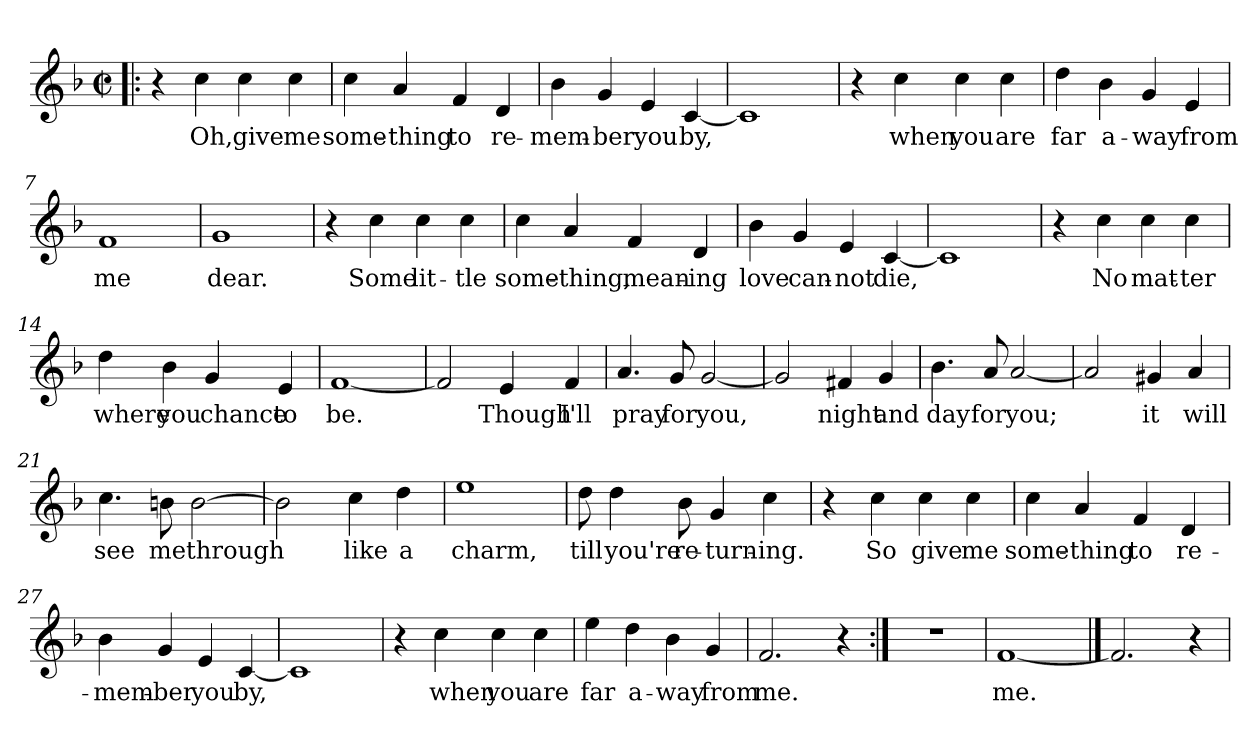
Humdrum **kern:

**kern	**text
*part1	*part1
*staff1	*staff1
*clefG2	*
*k[b-]	*
*F:	*
*M2/2	*
*met(c|)	*
=1!|:	=1!|:
4r	.
4cc\	Oh,
4cc\	give
4cc\	me
=2	=2
4cc\	some-
4a/	-thing
4f/	to
4d/	re-
=3	=3
4b-\	-mem-
4g/	-ber
4e/	you
[4c/	by,
=4	=4
1c]	.
=5	=5
4r	.
4cc\	when
4cc\	you
4cc\	are
!!LO:LB:g=z
=6	=6
4dd\	far
4b-\	a-
4g/	-way
4e/	from
=7	=7
1f	me
=8	=8
1g	dear.
=9	=9
4r	.
4cc\	Some
4cc\	lit-
4cc\	-tle
=10	=10
4cc\	some-
4a/	thing,
4f/	mean-
4d/	-ing
!!LO:LB:g=z
=11	=11
4b-\	love
4g/	can-
4e/	-not
[4c/	die,
=12	=12
1c]	.
=13	=13
4r	.
4cc\	No
4cc\	mat-
4cc\	-ter
=14	=14
4dd\	where
4b-\	you
4g/	chance
4e/	to
=15	=15
[1f	be.
!!LO:LB:g=z
=16	=16
2f/]	.
4e/	Though
4f/	I'll
=17	=17
4.a/	pray
8g/	for
[2g/	you,
=18	=18
2g/]	.
4f#X/	night
4g/	and
=19	=19
4.b-\	day
8a/	for
[2a/	you;
=20	=20
2a/]	.
4g#X/	it
4a/	will
!!LO:LB:g=z
=21	=21
4.cc\	see
8bn\	me
[2b\	through
=22	=22
2bn\]	.
4cc\	like
4dd\	a
=23	=23
1ee	charm,
=24	=24
8dd\	till
4dd\	you're
8b-\	re-
4g/	-turn-
4cc\	-ing.
!!LO:LB:g=z
=25	=25
4r	.
4cc\	So
4cc\	give
4cc\	me
=26	=26
4cc\	some-
4a/	-thing
4f/	to
4d/	re-
=27	=27
4b-\	-mem-
4g/	-ber
4e/	you
[4c/	by,
=28	=28
1c]	.
=29	=29
4r	.
4cc\	when
4cc\	you
4cc\	are
!!LO:LB:g=z
=30	=30
4ee\	far
4dd\	a-
4b-\	-way
4g/	from
=31	=31
2.f/	me.
4r	.
=32:|!	=32:|!
1r	.
=33	=33
[1f	me.
==34	==34
2.f/]	.
4r	.
=	=
*-	*-
